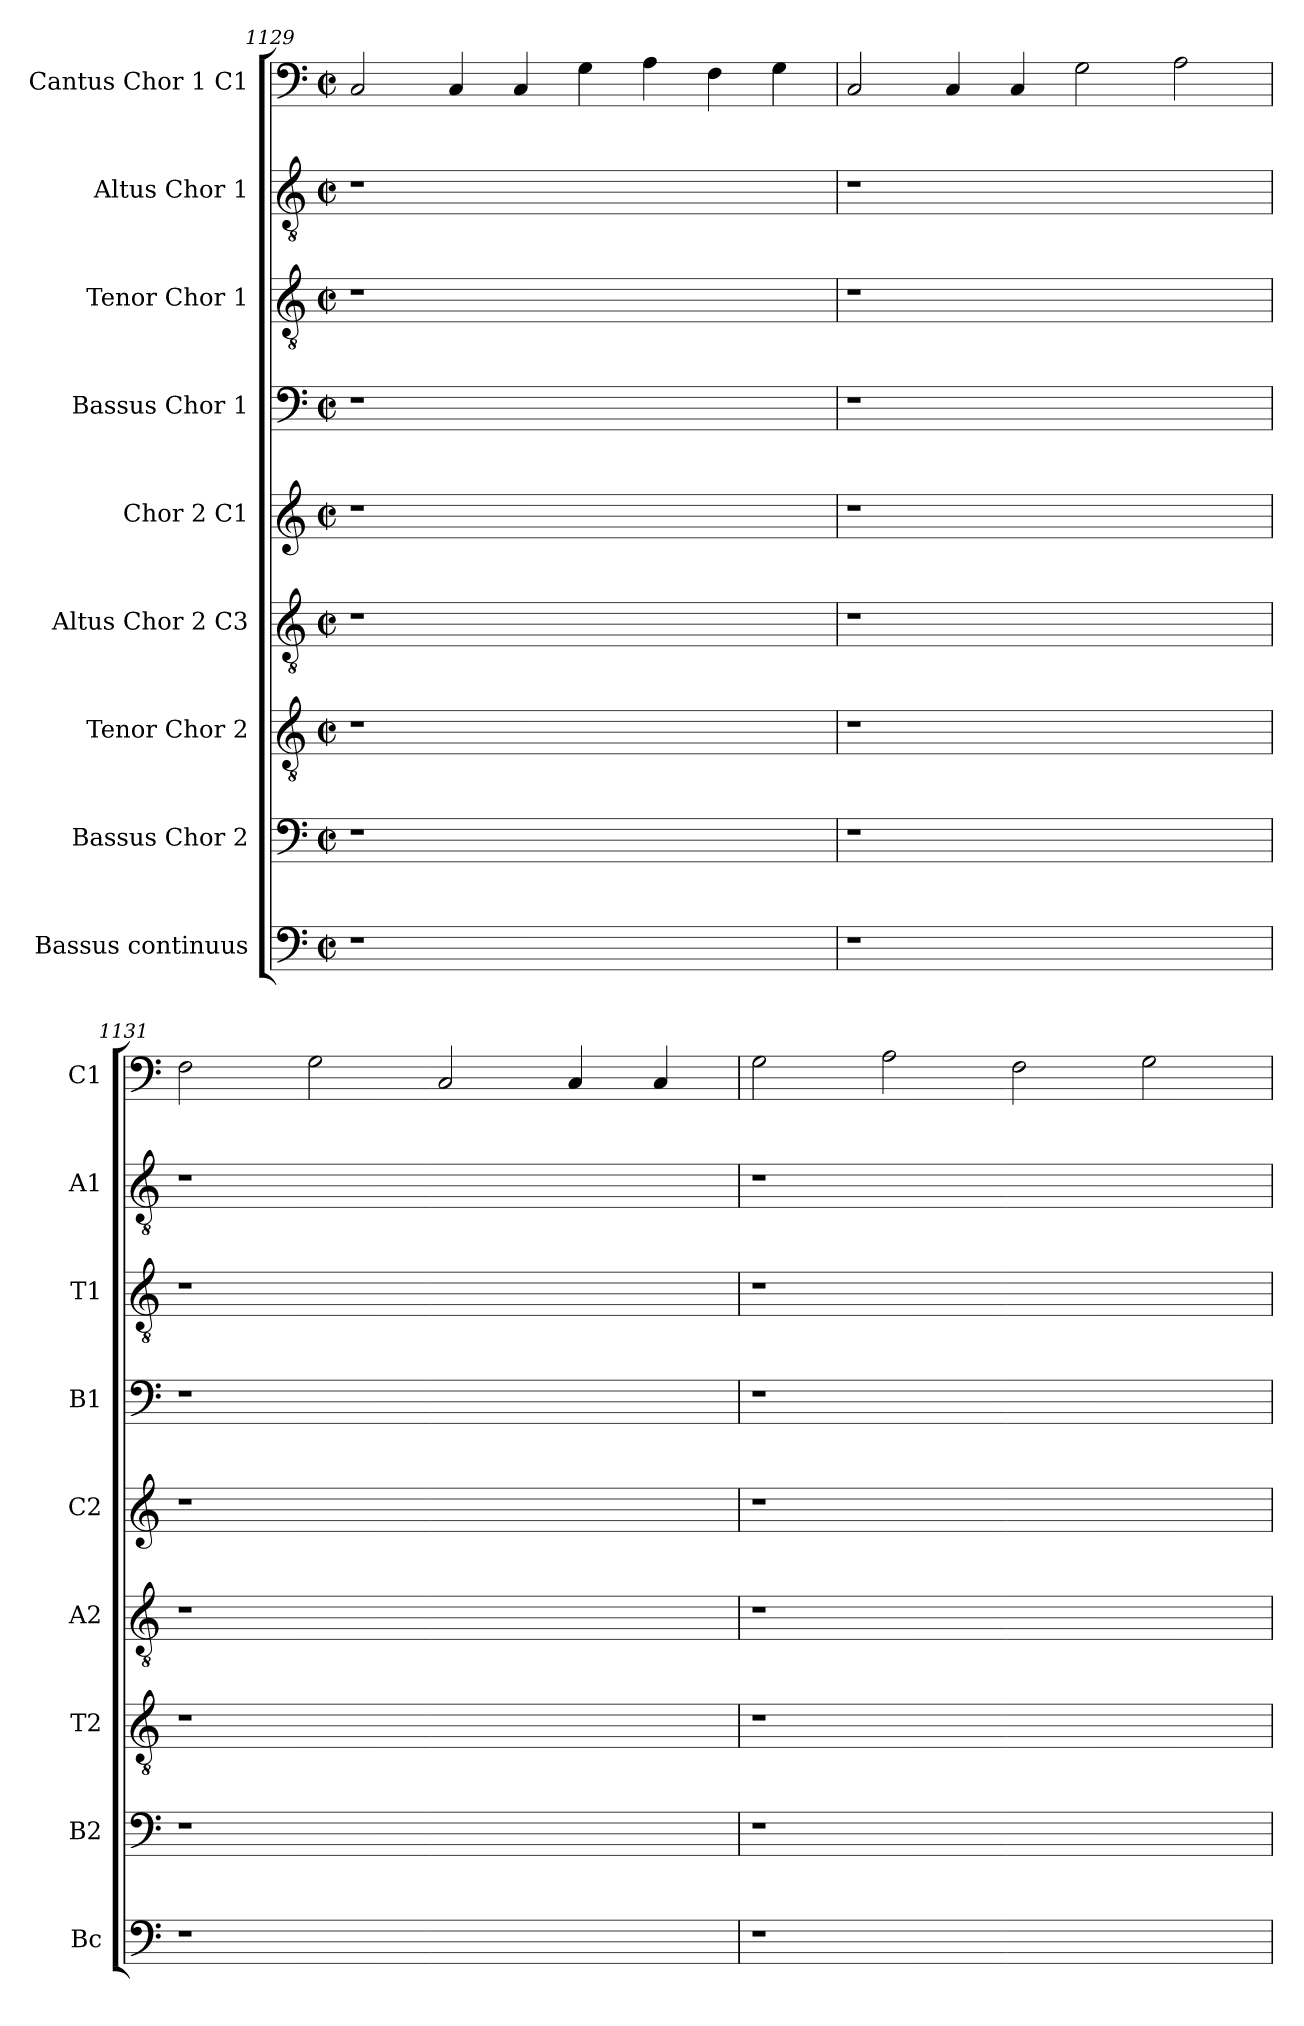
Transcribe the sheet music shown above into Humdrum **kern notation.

**kern	**kern	**kern	**kern	**kern	**kern	**kern	**kern	**kern
*part9	*part8	*part7	*part6	*part5	*part4	*part3	*part2	*part1
*staff9	*staff8	*staff7	*staff6	*staff5	*staff4	*staff3	*staff2	*staff1
*I"Bassus continuus	*I"Bassus Chor 2	*I"Tenor Chor 2	*I"Altus Chor 2 C3	*I"Chor 2 C1	*I"Bassus Chor 1	*I"Tenor Chor 1	*I"Altus Chor 1	*I"Cantus Chor 1 C1
*I'Bc	*I'B2	*I'T2	*I'A2	*I'C2	*I'B1	*I'T1	*I'A1	*I'C1
*clefF4	*clefF4	*clefGv2	*clefGv2	*clefG2	*clefF4	*clefGv2	*clefGv2	*clefF4
*ITrd7c12	*	*	*	*	*	*	*	*
*k[]	*k[]	*k[]	*k[]	*k[]	*k[]	*k[]	*k[]	*k[]
*C:	*C:	*C:	*C:	*C:	*C:	*C:	*C:	*C:
*M2/2	*M2/2	*M2/2	*M2/2	*M2/2	*M2/2	*M2/2	*M2/2	*M2/2
*met(c|)	*met(c|)	*met(c|)	*met(c|)	*met(c|)	*met(c|)	*met(c|)	*met(c|)	*met(c|)
=1129	=1129	=1129	=1129	=1129	=1129	=1129	=1129	=1129
1r	1r	1r	1r	1r	1r	1r	1r	2C/
.	.	.	.	.	.	.	.	4C/
.	.	.	.	.	.	.	.	4C/
1ryy	1ryy	1ryy	1ryy	1ryy	1ryy	1ryy	1ryy	4G\
.	.	.	.	.	.	.	.	4A\
.	.	.	.	.	.	.	.	4F\
.	.	.	.	.	.	.	.	4G\
!!LO:LB:g=z
=1130	=1130	=1130	=1130	=1130	=1130	=1130	=1130	=1130
1r	1r	1r	1r	1r	1r	1r	1r	2C/
.	.	.	.	.	.	.	.	4C/
.	.	.	.	.	.	.	.	4C/
1ryy	1ryy	1ryy	1ryy	1ryy	1ryy	1ryy	1ryy	2G\
.	.	.	.	.	.	.	.	2A\
=1131	=1131	=1131	=1131	=1131	=1131	=1131	=1131	=1131
1r	1r	1r	1r	1r	1r	1r	1r	2F\
.	.	.	.	.	.	.	.	2G\
1ryy	1ryy	1ryy	1ryy	1ryy	1ryy	1ryy	1ryy	2C/
.	.	.	.	.	.	.	.	4C/
.	.	.	.	.	.	.	.	4C/
=1132	=1132	=1132	=1132	=1132	=1132	=1132	=1132	=1132
1r	1r	1r	1r	1r	1r	1r	1r	2G\
.	.	.	.	.	.	.	.	2A\
1ryy	1ryy	1ryy	1ryy	1ryy	1ryy	1ryy	1ryy	2F\
.	.	.	.	.	.	.	.	2G\
=	=	=	=	=	=	=	=	=
*-	*-	*-	*-	*-	*-	*-	*-	*-
